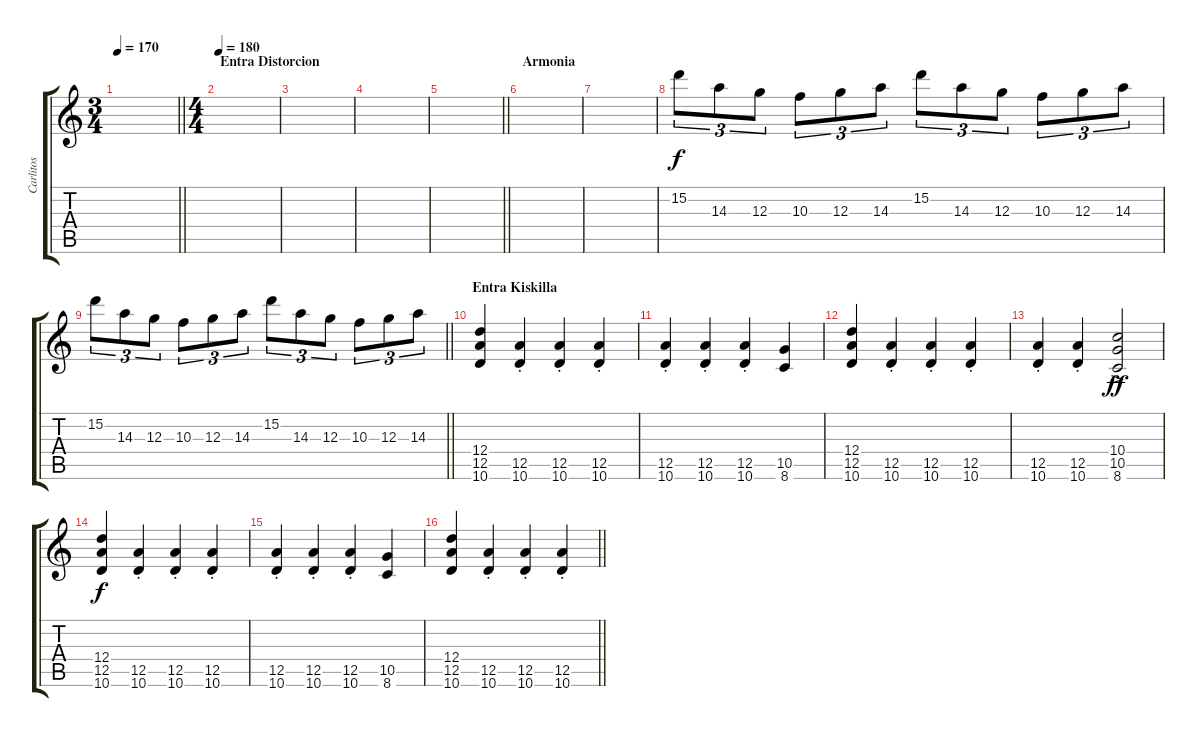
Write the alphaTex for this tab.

\track ("Carlitos" "Carlitos") {instrument overdrivenguitar}
\staff {score tabs}
\tuning (E4 B3 G3 D3 A2 E2) {hide}
\ts (3 4)
\tempo 170
\clef g2
\barLineRight lightlight
\ks c
|
\ts (4 4)
\section ("" "Entra Distorcion")
\tempo 180
|
|
|
\barLineRight lightlight
|
\section ("" "Armonia")
|
|
15.2.8{tu (3 2)} 14.3.8{tu (3 2)} 12.3.8{tu (3 2)} 10.3.8{tu (3 2)} 12.3.8{tu (3 2)} 14.3.8{tu (3 2)} 15.2.8{tu (3 2)} 14.3.8{tu (3 2)} 12.3.8{tu (3 2)} 10.3.8{tu (3 2)} 12.3.8{tu (3 2)} 14.3.8{tu (3 2)} |
\barLineRight lightlight
15.2.8{tu (3 2)} 14.3.8{tu (3 2)} 12.3.8{tu (3 2)} 10.3.8{tu (3 2)} 12.3.8{tu (3 2)} 14.3.8{tu (3 2)} 15.2.8{tu (3 2)} 14.3.8{tu (3 2)} 12.3.8{tu (3 2)} 10.3.8{tu (3 2)} 12.3.8{tu (3 2)} 14.3.8{tu (3 2)} |
\section ("" "Entra Kiskilla")
(12.4 12.5 10.6).4 (12.5{st} 10.6{st}).4 (12.5{st} 10.6{st}).4 (12.5{st} 10.6{st}).4 |
(12.5{st} 10.6).4 (12.5{st} 10.6).4 (12.5{st} 10.6).4 (10.5 8.6).4 |
(12.4 12.5 10.6).4 (12.5{st} 10.6{st}).4 (12.5{st} 10.6{st}).4 (12.5{st} 10.6{st}).4 |
(12.5{st} 10.6{st}).4 (12.5{st} 10.6{st}).4 (10.4{ac} 10.5{ac} 8.6{ac}).2{dy ff} |
(12.4 12.5 10.6).4{dy f} (12.5{st} 10.6{st}).4 (12.5{st} 10.6{st}).4 (12.5{st} 10.6{st}).4 |
(12.5{st} 10.6).4 (12.5{st} 10.6).4 (12.5{st} 10.6).4 (10.5 8.6).4 |
\barLineRight lightlight
(12.4 12.5 10.6).4 (12.5{st} 10.6{st}).4 (12.5{st} 10.6{st}).4 (12.5{st} 10.6{st}).4
